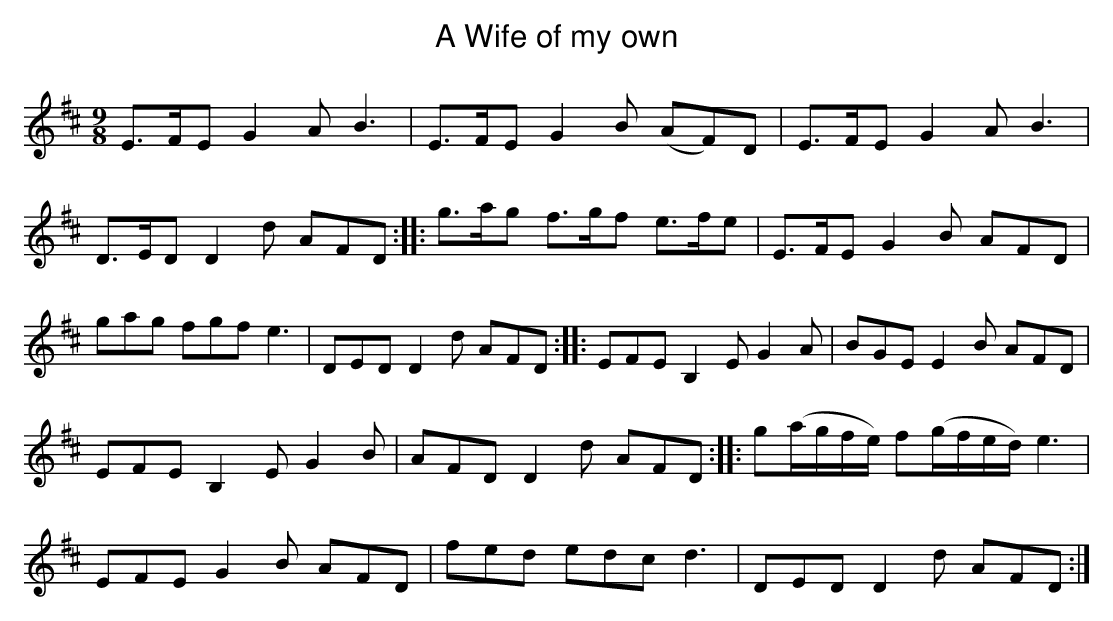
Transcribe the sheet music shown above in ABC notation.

X:1
T:A Wife of my own
M:9/8
L:1/8
K:Edor
E>FE G2A B3|E>FE G2B (AF)D|E>FE G2A B3|
D>ED D2d AFD::g>ag f>gf e>fe|E>FE G2B AFD|
gag fgf e3|DED D2d AFD::EFE B,2E G2A|BGE E2B AFD|
EFE B,2E G2B|AFD D2d AFD:||:g(a/g/f/e/) f(g/f/e/d/) e3|
EFE G2B AFD|fed edc d3|DED D2d AFD:|
